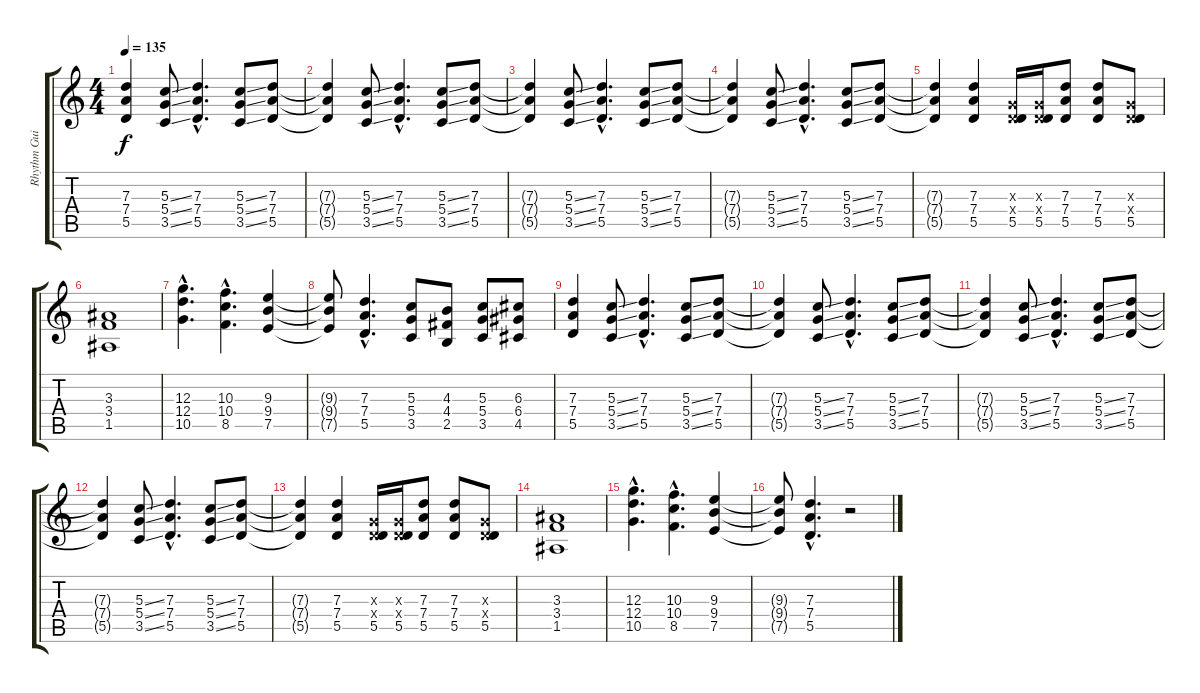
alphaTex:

\track ("Rhythm Guitar 1" "Rhythm Gui") {instrument distortionguitar}
\staff {score tabs}
\tuning (E4 B3 G3 D3 A2 E2) {hide}
\ts (4 4)
\tempo 135
\clef g2
\ks c
(7.3 7.4 5.5).4{dy f instrument distortionguitar} (5.3{ss} 5.4{ss} 3.5{ss}).8 (7.3{hac} 7.4{hac} 5.5{hac}).4{d} (5.3{ss} 5.4{ss} 3.5{ss}).8 (7.3 7.4 5.5).8 |
(7.3{t} 7.4{t} 5.5{t}).4 (5.3{ss} 5.4{ss} 3.5{ss}).8 (7.3{hac} 7.4{hac} 5.5{hac}).4{d} (5.3{ss} 5.4{ss} 3.5{ss}).8 (7.3 7.4 5.5).8 |
(7.3{t} 7.4{t} 5.5{t}).4 (5.3{ss} 5.4{ss} 3.5{ss}).8 (7.3{hac} 7.4{hac} 5.5{hac}).4{d} (5.3{ss} 5.4{ss} 3.5{ss}).8 (7.3 7.4 5.5).8 |
(7.3{t} 7.4{t} 5.5{t}).4 (5.3{ss} 5.4{ss} 3.5{ss}).8 (7.3{hac} 7.4{hac} 5.5{hac}).4{d} (5.3{ss} 5.4{ss} 3.5{ss}).8 (7.3 7.4 5.5).8 |
(7.3{t} 7.4{t} 5.5{t}).4 (7.3 7.4 5.5).4 (0.3{x} 0.4{x} 5.5).16 (0.3{x} 0.4{x} 5.5).16 (7.3 7.4 5.5).8 (7.3 7.4 5.5).8 (0.3{x} 0.4{x} 5.5).8 |
(3.3 3.4 1.5).1 |
(12.3{hac} 12.4{hac} 10.5{hac}).4{d} (10.3{hac} 10.4{hac} 8.5{hac}).4{d} (9.3 9.4 7.5).4 |
(9.3{t} 9.4{t} 7.5{t}).8 (7.3{hac} 7.4{hac} 5.5{hac}).4{d} (5.3 5.4 3.5).8 (4.3 4.4 2.5).8 (5.3 5.4 3.5).8 (6.3 6.4 4.5).8 |
(7.3 7.4 5.5).4 (5.3{ss} 5.4{ss} 3.5{ss}).8 (7.3{hac} 7.4{hac} 5.5{hac}).4{d} (5.3{ss} 5.4{ss} 3.5{ss}).8 (7.3 7.4 5.5).8 |
(7.3{t} 7.4{t} 5.5{t}).4 (5.3{ss} 5.4{ss} 3.5{ss}).8 (7.3{hac} 7.4{hac} 5.5{hac}).4{d} (5.3{ss} 5.4{ss} 3.5{ss}).8 (7.3 7.4 5.5).8 |
(7.3{t} 7.4{t} 5.5{t}).4 (5.3{ss} 5.4{ss} 3.5{ss}).8 (7.3{hac} 7.4{hac} 5.5{hac}).4{d} (5.3{ss} 5.4{ss} 3.5{ss}).8 (7.3 7.4 5.5).8 |
(7.3{t} 7.4{t} 5.5{t}).4 (5.3{ss} 5.4{ss} 3.5{ss}).8 (7.3{hac} 7.4{hac} 5.5{hac}).4{d} (5.3{ss} 5.4{ss} 3.5{ss}).8 (7.3 7.4 5.5).8 |
(7.3{t} 7.4{t} 5.5{t}).4 (7.3 7.4 5.5).4 (0.3{x} 0.4{x} 5.5).16 (0.3{x} 0.4{x} 5.5).16 (7.3 7.4 5.5).8 (7.3 7.4 5.5).8 (0.3{x} 0.4{x} 5.5).8 |
(3.3 3.4 1.5).1 |
(12.3{hac} 12.4{hac} 10.5{hac}).4{d} (10.3{hac} 10.4{hac} 8.5{hac}).4{d} (9.3 9.4 7.5).4 |
(9.3{t} 9.4{t} 7.5{t}).8 (7.3{hac} 7.4{hac} 5.5{hac}).4{d} r.2
